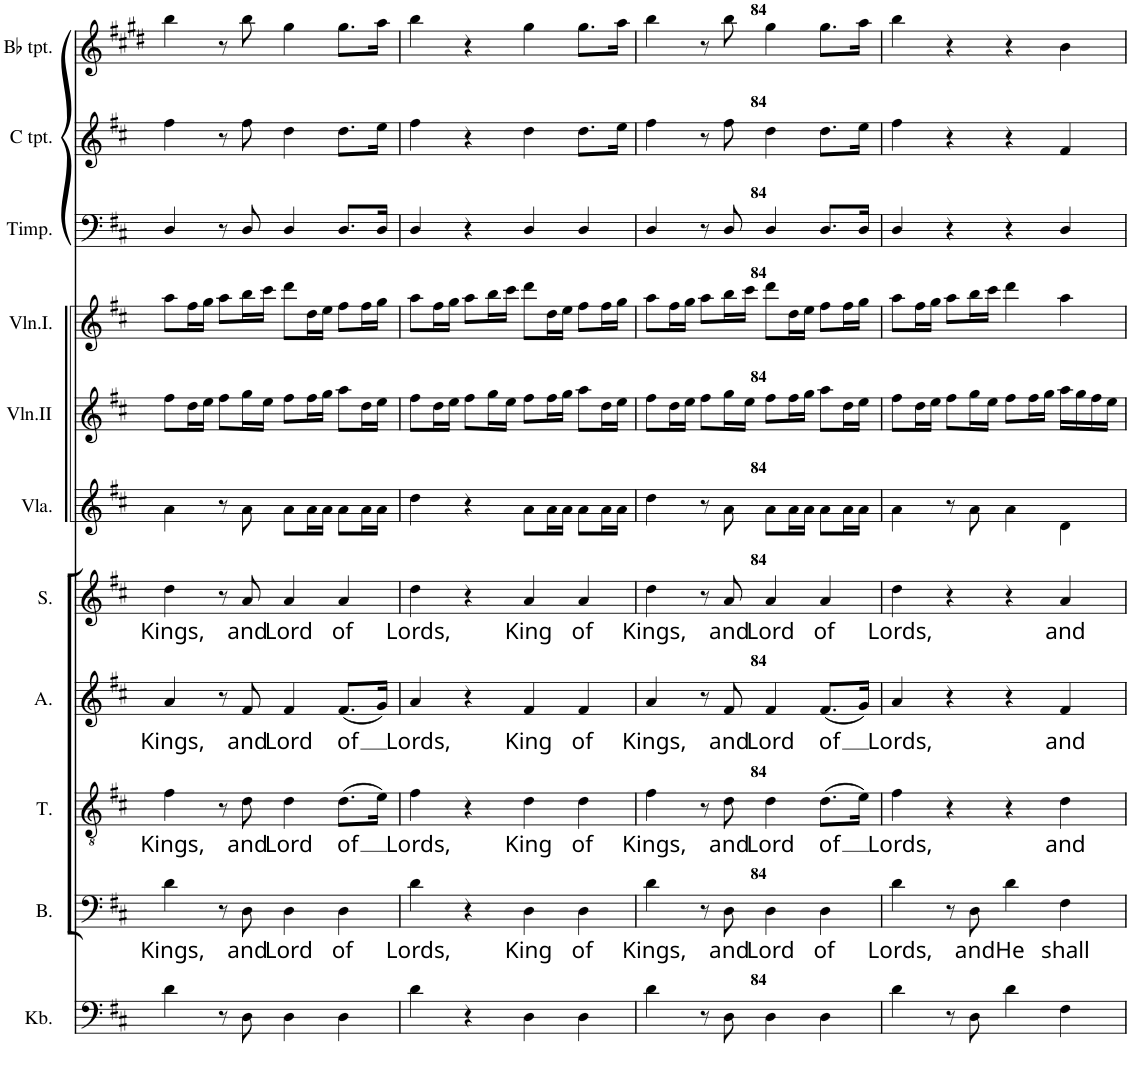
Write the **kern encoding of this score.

**kern	**kern	**text	**kern	**text	**kern	**text	**kern	**text	**kern	**kern	**kern	**kern	**kern	**kern
*part11	*part10	*part10	*part9	*part9	*part8	*part8	*part7	*part7	*part6	*part5	*part4	*part3	*part2	*part1
*staff11	*staff10	*staff10	*staff9	*staff9	*staff8	*staff8	*staff7	*staff7	*staff6	*staff5	*staff4	*staff3	*staff2	*staff1
*I"Kontrabas	*I"Bass	*	*I"Tenor	*	*I"Alto	*	*I"Soprano	*	*I"Viola	*I"Violin II	*I"Violin I.	*I"Timpani	*I"C trompet	*I"Bb trompet
*I'Kb.	*I'B.	*	*I'T.	*	*I'A.	*	*I'S.	*	*I'Vla.	*I'Vln.II	*I'Vln.I.	*I'Timp.	*I'C tpt.	*I'Bb tpt.
!!LO:PB:g=z
*clefF4	*clefF4	*	*clefGv2	*	*clefG2	*	*clefG2	*	*clefG2	*clefG2	*clefG2	*clefF4	*clefG2	*clefG2
*Trd7c12	*	*	*	*	*	*	*	*	*	*	*	*	*Trd1c2	*Trd1c2
*k[f#c#]	*k[f#c#]	*	*k[f#c#]	*	*k[f#c#]	*	*k[f#c#]	*	*k[f#c#]	*k[f#c#]	*k[f#c#]	*k[f#c#]	*k[f#c#]	*k[f#c#g#d#]
*M4/4	*M4/4	*	*M4/4	*	*M4/4	*	*M4/4	*	*M4/4	*M4/4	*M4/4	*M4/4	*M4/4	*M4/4
=82	=82	=82	=82	=82	=82	=82	=82	=82	=82	=82	=82	=82	=82	=82
!	!	!LO:LY:b	!	!LO:LY:b	!	!LO:LY:b	!	!LO:LY:b	!	!	!	!	!	!
4d\	4d\	Kings,	4f#\	Kings,	4a/	Kings,	4dd\	Kings,	4a\	8ff#\L	8aa\L	4D/	4ff#\	4bb\
.	.	.	.	.	.	.	.	.	.	16dd\L	16ff#\L	.	.	.
.	.	.	.	.	.	.	.	.	.	16ee\JJ	16gg\JJ	.	.	.
8r	8r	.	8r	.	8r	.	8r	.	8r	8ff#\L	8aa\L	8r	8r	8r
!	!	!LO:LY:b	!	!LO:LY:b	!	!LO:LY:b	!	!LO:LY:b	!	!	!	!	!	!
8D\	8D\	and	8d\	and	8f#/	and	8a/	and	8a\	16gg\L	16bb\L	8D/	8ff#\	8bb\
.	.	.	.	.	.	.	.	.	.	16ee\JJ	16ccc#\JJ	.	.	.
!	!	!LO:LY:b	!	!LO:LY:b	!	!LO:LY:b	!	!LO:LY:b	!	!	!	!	!	!
4D\	4D\	Lord	4d\	Lord	4f#/	Lord	4a/	Lord	8a\L	8ff#\L	8ddd\L	4D/	4dd\	4gg#\
.	.	.	.	.	.	.	.	.	16a\L	16ff#\L	16dd\L	.	.	.
.	.	.	.	.	.	.	.	.	16a\JJ	16gg\JJ	16ee\JJ	.	.	.
!	!	!LO:LY:b	!	!LO:LY:b	!	!LO:LY:b	!	!LO:LY:b	!	!	!	!	!	!
4D\	4D\	of	(8.d\L	of	(8.f#/L	of	4a/	of	8a\L	8aa\L	8ff#\L	8.D/L	8.dd\L	8.gg#\L
.	.	.	.	.	.	.	.	.	16a\L	16dd\L	16ff#\L	.	.	.
.	.	.	16e\Jk)	.	16g/Jk)	.	.	.	16a\JJ	16ee\JJ	16gg\JJ	16D/Jk	16ee\Jk	16aa\Jk
=83	=83	=83	=83	=83	=83	=83	=83	=83	=83	=83	=83	=83	=83	=83
!	!	!LO:LY:b	!	!LO:LY:b	!	!LO:LY:b	!	!LO:LY:b	!	!	!	!	!	!
4d\	4d\	Lords,	4f#\	Lords,	4a/	Lords,	4dd\	Lords,	4dd\	8ff#\L	8aa\L	4D/	4ff#\	4bb\
.	.	.	.	.	.	.	.	.	.	16dd\L	16ff#\L	.	.	.
.	.	.	.	.	.	.	.	.	.	16ee\JJ	16gg\JJ	.	.	.
4r	4r	.	4r	.	4r	.	4r	.	4r	8ff#\L	8aa\L	4r	4r	4r
.	.	.	.	.	.	.	.	.	.	16gg\L	16bb\L	.	.	.
.	.	.	.	.	.	.	.	.	.	16ee\JJ	16ccc#\JJ	.	.	.
!	!	!LO:LY:b	!	!LO:LY:b	!	!LO:LY:b	!	!LO:LY:b	!	!	!	!	!	!
4D\	4D\	King	4d\	King	4f#/	King	4a/	King	8a\L	8ff#\L	8ddd\L	4D/	4dd\	4gg#\
.	.	.	.	.	.	.	.	.	16a\L	16ff#\L	16dd\L	.	.	.
.	.	.	.	.	.	.	.	.	16a\JJ	16gg\JJ	16ee\JJ	.	.	.
!	!	!LO:LY:b	!	!LO:LY:b	!	!LO:LY:b	!	!LO:LY:b	!	!	!	!	!	!
4D\	4D\	of	4d\	of	4f#/	of	4a/	of	8a\L	8aa\L	8ff#\L	4D/	8.dd\L	8.gg#\L
.	.	.	.	.	.	.	.	.	16a\L	16dd\L	16ff#\L	.	.	.
.	.	.	.	.	.	.	.	.	16a\JJ	16ee\JJ	16gg\JJ	.	16ee\Jk	16aa\Jk
=84	=84	=84	=84	=84	=84	=84	=84	=84	=84	=84	=84	=84	=84	=84
!	!	!LO:LY:b	!	!LO:LY:b	!	!LO:LY:b	!	!LO:LY:b	!	!	!	!	!	!
4d\	4d\	Kings,	4f#\	Kings,	4a/	Kings,	4dd\	Kings,	4dd\	8ff#\L	8aa\L	4D/	4ff#\	4bb\
.	.	.	.	.	.	.	.	.	.	16dd\L	16ff#\L	.	.	.
.	.	.	.	.	.	.	.	.	.	16ee\JJ	16gg\JJ	.	.	.
8r	8r	.	8r	.	8r	.	8r	.	8r	8ff#\L	8aa\L	8r	8r	8r
!	!	!LO:LY:b	!	!LO:LY:b	!	!LO:LY:b	!	!LO:LY:b	!	!	!	!	!	!
8D\	8D\	and	8d\	and	8f#/	and	8a/	and	8a\	16gg\L	16bb\L	8D/	8ff#\	8bb\
.	.	.	.	.	.	.	.	.	.	16ee\JJ	16ccc#\JJ	.	.	.
!	!	!LO:LY:b	!	!LO:LY:b	!	!LO:LY:b	!	!LO:LY:b	!	!	!	!	!	!
4D\	4D\	Lord	4d\	Lord	4f#/	Lord	4a/	Lord	8a\L	8ff#\L	8ddd\L	4D/	4dd\	4gg#\
.	.	.	.	.	.	.	.	.	16a\L	16ff#\L	16dd\L	.	.	.
.	.	.	.	.	.	.	.	.	16a\JJ	16gg\JJ	16ee\JJ	.	.	.
!	!	!LO:LY:b	!	!LO:LY:b	!	!LO:LY:b	!	!LO:LY:b	!	!	!	!	!	!
4D\	4D\	of	(8.d\L	of	(8.f#/L	of	4a/	of	8a\L	8aa\L	8ff#\L	8.D/L	8.dd\L	8.gg#\L
.	.	.	.	.	.	.	.	.	16a\L	16dd\L	16ff#\L	.	.	.
.	.	.	16e\Jk)	.	16g/Jk)	.	.	.	16a\JJ	16ee\JJ	16gg\JJ	16D/Jk	16ee\Jk	16aa\Jk
=85	=85	=85	=85	=85	=85	=85	=85	=85	=85	=85	=85	=85	=85	=85
!	!	!LO:LY:b	!	!LO:LY:b	!	!LO:LY:b	!	!LO:LY:b	!	!	!	!	!	!
4d\	4d\	Lords,	4f#\	Lords,	4a/	Lords,	4dd\	Lords,	4a\	8ff#\L	8aa\L	4D/	4ff#\	4bb\
.	.	.	.	.	.	.	.	.	.	16dd\L	16ff#\L	.	.	.
.	.	.	.	.	.	.	.	.	.	16ee\JJ	16gg\JJ	.	.	.
8r	8r	.	4r	.	4r	.	4r	.	8r	8ff#\L	8aa\L	4r	4r	4r
!	!	!LO:LY:b	!	!	!	!	!	!	!	!	!	!	!	!
8D\	8D\	and	.	.	.	.	.	.	8a\	16gg\L	16bb\L	.	.	.
.	.	.	.	.	.	.	.	.	.	16ee\JJ	16ccc#\JJ	.	.	.
!	!	!LO:LY:b	!	!	!	!	!	!	!	!	!	!	!	!
4d\	4d\	He	4r	.	4r	.	4r	.	4a\	8ff#\L	4ddd\	4r	4r	4r
.	.	.	.	.	.	.	.	.	.	16ff#\L	.	.	.	.
.	.	.	.	.	.	.	.	.	.	16gg\JJ	.	.	.	.
!	!	!LO:LY:b	!	!LO:LY:b	!	!LO:LY:b	!	!LO:LY:b	!	!	!	!	!	!
4F#\	4F#\	shall	4d\	and	4f#/	and	4a/	and	4d\	16aa\LL	4aa\	4D/	4f#/	4b\
.	.	.	.	.	.	.	.	.	.	16gg\	.	.	.	.
.	.	.	.	.	.	.	.	.	.	16ff#\	.	.	.	.
.	.	.	.	.	.	.	.	.	.	16ee\JJ	.	.	.	.
=	=	=	=	=	=	=	=	=	=	=	=	=	=	=
*-	*-	*-	*-	*-	*-	*-	*-	*-	*-	*-	*-	*-	*-	*-
